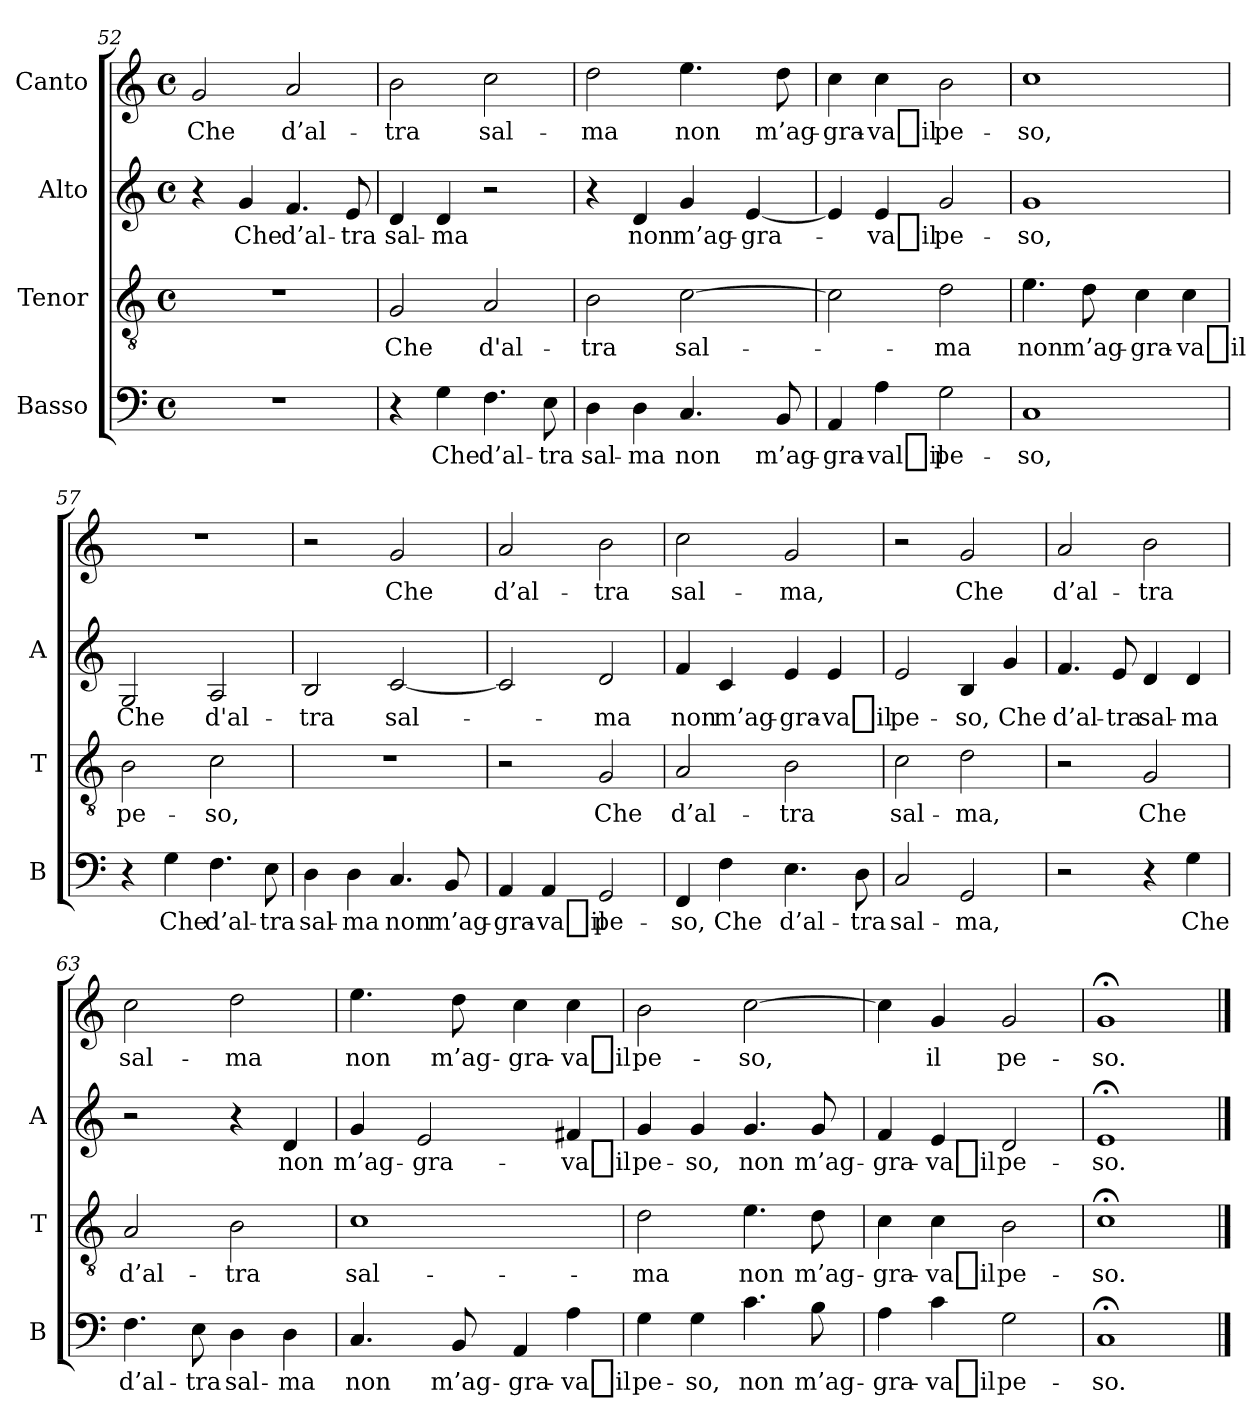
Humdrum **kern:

**kern	**text	**kern	**text	**kern	**text	**kern	**text
*part4	*part4	*part3	*part3	*part2	*part2	*part1	*part1
*staff4	*staff4	*staff3	*staff3	*staff2	*staff2	*staff1	*staff1
*I"Basso	*	*I"Tenor	*	*I"Alto	*	*I"Canto	*
*I'B	*	*I'T	*	*I'A	*	*	*
*clefF4	*	*clefGv2	*	*clefG2	*	*clefG2	*
*k[]	*	*k[]	*	*k[]	*	*k[]	*
*C:	*	*C:	*	*C:	*	*C:	*
*M4/4	*	*M4/4	*	*M4/4	*	*M4/4	*
*met(c)	*	*met(c)	*	*met(c)	*	*met(c)	*
=52	=52	=52	=52	=52	=52	=52	=52
1r	.	1r	.	4r	.	2g	-Che
.	.	.	.	4g	-Che	.	.
.	.	.	.	4.f	d’al-	2a	d’al-
.	.	.	.	8e	-tra	.	.
=53	=53	=53	=53	=53	=53	=53	=53
4r	.	2G	-Che	4d	sal-	2b	-tra
4G	-Che	.	.	4d	-ma	.	.
4.F	d’al-	2A	d'al-	2r	.	2cc	sal-
8E	-tra	.	.	.	.	.	.
=54	=54	=54	=54	=54	=54	=54	=54
4D	sal-	2B	-tra	4r	.	2dd	-ma
4D	-ma	.	.	4d	-non	.	.
4.C	-non	[2c	sal-	4g	m’ag-	4.ee	-non
.	.	.	.	[4e	gra-	.	.
8BB	m’ag-	.	.	.	.	8dd	m’ag-
=55	=55	=55	=55	=55	=55	=55	=55
4AA	gra-	2c]	.	4e]	.	4cc	gra-
4A	-val_il	.	.	4e	-va_il	4cc	-va_il
2G	pe-	2d	-ma	2g	pe-	2b	pe-
=56	=56	=56	=56	=56	=56	=56	=56
1C	-so,	4.e	-non	1g	-so,	1cc	-so,
.	.	8d	m’ag-	.	.	.	.
.	.	4c	gra-	.	.	.	.
.	.	4c	-va_il	.	.	.	.
=57	=57	=57	=57	=57	=57	=57	=57
4r	.	2B	pe-	2G	-Che	1r	.
4G	-Che	.	.	.	.	.	.
4.F	d’al-	2c	-so,	2A	d'al-	.	.
8E	-tra	.	.	.	.	.	.
=58	=58	=58	=58	=58	=58	=58	=58
4D	sal-	1r	.	2B	-tra	2r	.
4D	-ma	.	.	.	.	.	.
4.C	-non	.	.	[2c	sal-	2g	-Che
8BB	m’ag-	.	.	.	.	.	.
=59	=59	=59	=59	=59	=59	=59	=59
4AA	gra-	2r	.	2c]	.	2a	d’al-
4AA	-va_il	.	.	.	.	.	.
2GG	pe-	2G	-Che	2d	-ma	2b	-tra
=60	=60	=60	=60	=60	=60	=60	=60
4FF	-so,	2A	d’al-	4f	-non	2cc	sal-
4F	-Che	.	.	4c	m’ag-	.	.
4.E	d’al-	2B	-tra	4e	gra-	2g	-ma,
.	.	.	.	4e	-va_il	.	.
8D	-tra	.	.	.	.	.	.
=61	=61	=61	=61	=61	=61	=61	=61
2C	sal-	2c	sal-	2e	pe-	2r	.
2GG	-ma,	2d	-ma,	4B	-so,	2g	-Che
.	.	.	.	4g	-Che	.	.
!!LO:PB:g=z
=62	=62	=62	=62	=62	=62	=62	=62
2r	.	2r	.	4.f	d’al-	2a	d’al-
.	.	.	.	8e	-tra	.	.
4r	.	2G	-Che	4d	sal-	2b	-tra
4G	-Che	.	.	4d	-ma	.	.
=63	=63	=63	=63	=63	=63	=63	=63
4.F	d’al-	2A	d’al-	2r	.	2cc	sal-
8E	-tra	.	.	.	.	.	.
4D	sal-	2B	-tra	4r	.	2dd	-ma
4D	-ma	.	.	4d	-non	.	.
=64	=64	=64	=64	=64	=64	=64	=64
4.C	-non	1c	sal-	4g	m’ag-	4.ee	-non
.	.	.	.	2e	gra-	.	.
8BB	m’ag-	.	.	.	.	8dd	m’ag-
4AA	gra-	.	.	.	.	4cc	gra-
4A	-va_il	.	.	4f#X	-va_il	4cc	-va_il
=65	=65	=65	=65	=65	=65	=65	=65
4G	pe-	2d	-ma	4g	pe-	2b	pe-
4G	-so,	.	.	4g	-so,	.	.
4.c	-non	4.e	-non	4.g	-non	[2cc	-so,
8B	m’ag-	8d	m’ag-	8g	m’ag-	.	.
=66	=66	=66	=66	=66	=66	=66	=66
4A	gra-	4c	gra-	4f	gra-	4cc]	.
4c	-va_il	4c	-va_il	4e	-va_il	4g	-il
2G	pe-	2B	pe-	2d	pe-	2g	pe-
=67	=67	=67	=67	=67	=67	=67	=67
1C;<	-so.	1c;<	-so.	1e;<	-so.	1g;<	-so.
==	==	==	==	==	==	==	==
*-	*-	*-	*-	*-	*-	*-	*-
